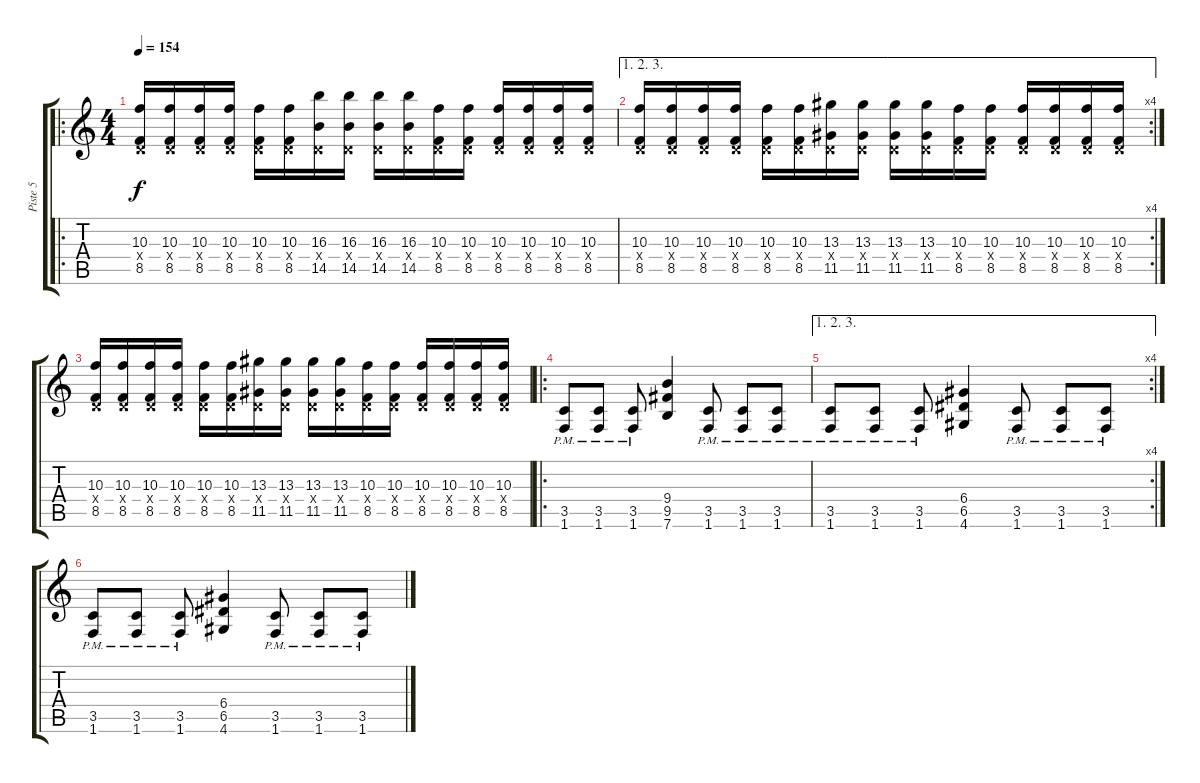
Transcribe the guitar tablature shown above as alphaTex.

\track ("Piste 5" "Piste 5") {instrument distortionguitar}
\staff {score tabs}
\tuning (E4 B3 G3 D3 A2 E2) {hide}
\ro
\ts (4 4)
\tempo 154
\clef g2
\ks c
(10.3 0.4{x} 8.5).16{dy f} (10.3 0.4{x} 8.5).16 (10.3 0.4{x} 8.5).16 (10.3 0.4{x} 8.5).16 (10.3 0.4{x} 8.5).16 (10.3 0.4{x} 8.5).16 (16.3 0.4{x} 14.5).16 (16.3 0.4{x} 14.5).16 (16.3 0.4{x} 14.5).16 (16.3 0.4{x} 14.5).16 (10.3 0.4{x} 8.5).16 (10.3 0.4{x} 8.5).16 (10.3 0.4{x} 8.5).16 (10.3 0.4{x} 8.5).16 (10.3 0.4{x} 8.5).16 (10.3 0.4{x} 8.5).16 |
\ae (1 2 3)
\rc 4
(10.3 0.4{x} 8.5).16 (10.3 0.4{x} 8.5).16 (10.3 0.4{x} 8.5).16 (10.3 0.4{x} 8.5).16 (10.3 0.4{x} 8.5).16 (10.3 0.4{x} 8.5).16 (13.3 0.4{x} 11.5).16 (13.3 0.4{x} 11.5).16 (13.3 0.4{x} 11.5).16 (13.3 0.4{x} 11.5).16 (10.3 0.4{x} 8.5).16 (10.3 0.4{x} 8.5).16 (10.3 0.4{x} 8.5).16 (10.3 0.4{x} 8.5).16 (10.3 0.4{x} 8.5).16 (10.3 0.4{x} 8.5).16 |
(10.3 0.4{x} 8.5).16 (10.3 0.4{x} 8.5).16 (10.3 0.4{x} 8.5).16 (10.3 0.4{x} 8.5).16 (10.3 0.4{x} 8.5).16 (10.3 0.4{x} 8.5).16 (13.3 0.4{x} 11.5).16 (13.3 0.4{x} 11.5).16 (13.3 0.4{x} 11.5).16 (13.3 0.4{x} 11.5).16 (10.3 0.4{x} 8.5).16 (10.3 0.4{x} 8.5).16 (10.3 0.4{x} 8.5).16 (10.3 0.4{x} 8.5).16 (10.3 0.4{x} 8.5).16 (10.3 0.4{x} 8.5).16 |
\ro
(3.5{pm} 1.6{pm}).8 (3.5{pm} 1.6{pm}).8 (3.5{pm} 1.6{pm}).8 (9.4 9.5 7.6).4 (3.5{pm} 1.6{pm}).8 (3.5{pm} 1.6{pm}).8 (3.5{pm} 1.6{pm}).8 |
\ae (1 2 3)
\rc 4
(3.5{pm} 1.6{pm}).8 (3.5{pm} 1.6{pm}).8 (3.5{pm} 1.6{pm}).8 (6.4 6.5 4.6).4 (3.5{pm} 1.6{pm}).8 (3.5{pm} 1.6{pm}).8 (3.5{pm} 1.6{pm}).8 |
(3.5{pm} 1.6{pm}).8 (3.5{pm} 1.6{pm}).8 (3.5{pm} 1.6{pm}).8 (6.4 6.5 4.6).4 (3.5{pm} 1.6{pm}).8 (3.5{pm} 1.6{pm}).8 (3.5{pm} 1.6{pm}).8
